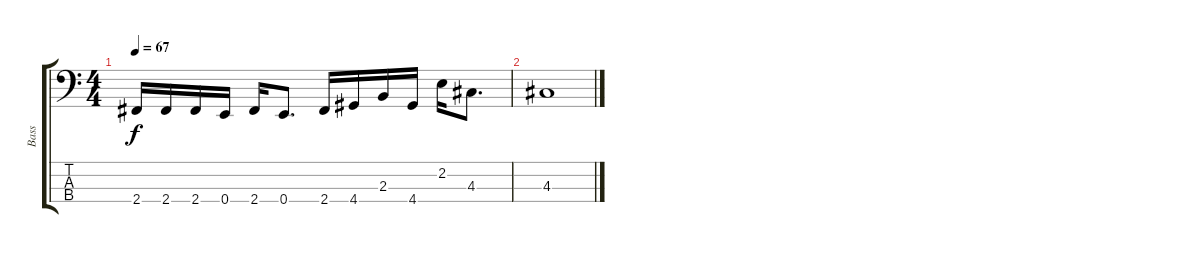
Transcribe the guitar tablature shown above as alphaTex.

\track ("Bass " "Bass ") {instrument fretlessbass}
\staff {score tabs}
\tuning (G2 D2 A1 E1) {hide}
\ts (4 4)
\tempo 67
\clef f4
\ks c
2.4.16{dy f} 2.4.16 2.4.16 0.4.16 2.4.16 0.4.8{d} 2.4.16 4.4.16 2.3.16 4.4.16 2.2.16 4.3.8{d} |
4.3.1
